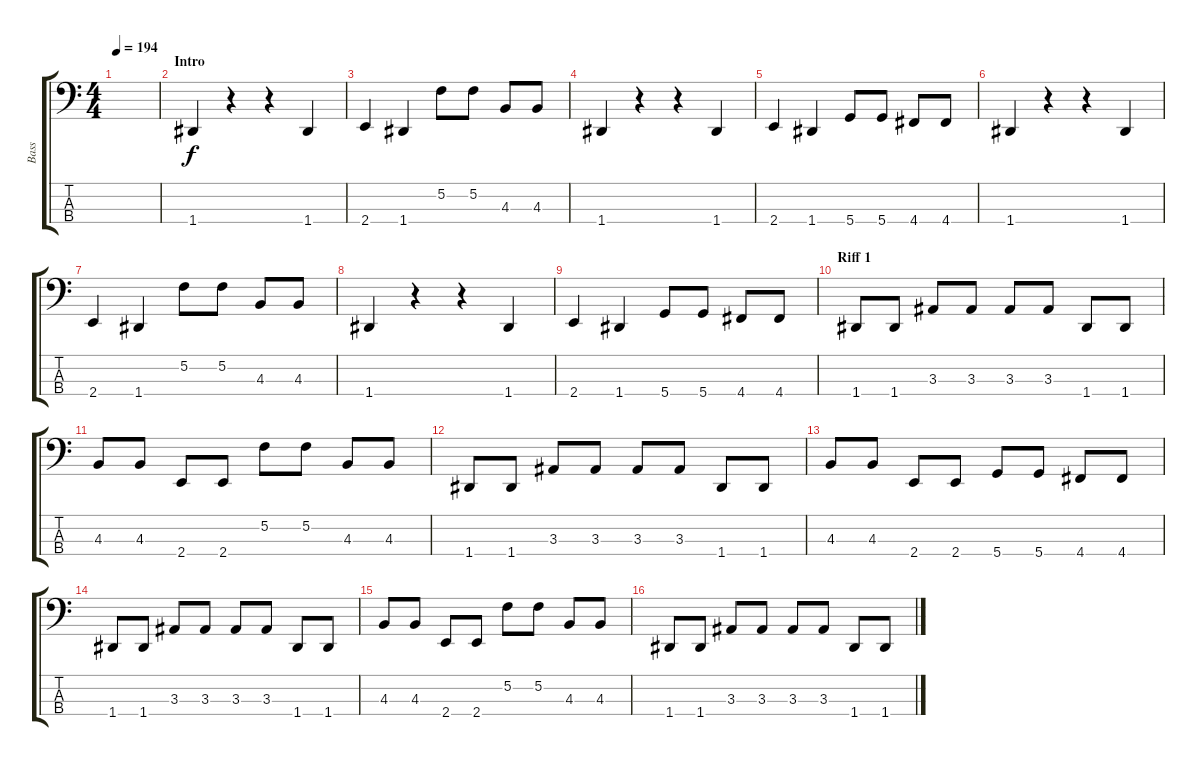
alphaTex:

\track ("Bass" "Bass") {instrument electricbasspick}
\staff {score tabs}
\tuning (F2 C2 G1 D1) {hide}
\ts (4 4)
\tempo 194
\clef f4
\ks c
|
\section ("" "Intro")
1.4.4 r.4 r.4 1.4.4 |
2.4.4 1.4.4 5.2.8 5.2.8 4.3.8 4.3.8 |
1.4.4 r.4 r.4 1.4.4 |
2.4.4 1.4.4 5.4.8 5.4.8 4.4.8 4.4.8 |
1.4.4 r.4 r.4 1.4.4 |
2.4.4 1.4.4 5.2.8 5.2.8 4.3.8 4.3.8 |
1.4.4 r.4 r.4 1.4.4 |
2.4.4 1.4.4 5.4.8 5.4.8 4.4.8 4.4.8 |
\section ("" "Riff 1")
1.4.8 1.4.8 3.3.8 3.3.8 3.3.8 3.3.8 1.4.8 1.4.8 |
4.3.8 4.3.8 2.4.8 2.4.8 5.2.8 5.2.8 4.3.8 4.3.8 |
1.4.8 1.4.8 3.3.8 3.3.8 3.3.8 3.3.8 1.4.8 1.4.8 |
4.3.8 4.3.8 2.4.8 2.4.8 5.4.8 5.4.8 4.4.8 4.4.8 |
1.4.8 1.4.8 3.3.8 3.3.8 3.3.8 3.3.8 1.4.8 1.4.8 |
4.3.8 4.3.8 2.4.8 2.4.8 5.2.8 5.2.8 4.3.8 4.3.8 |
1.4.8 1.4.8 3.3.8 3.3.8 3.3.8 3.3.8 1.4.8 1.4.8
